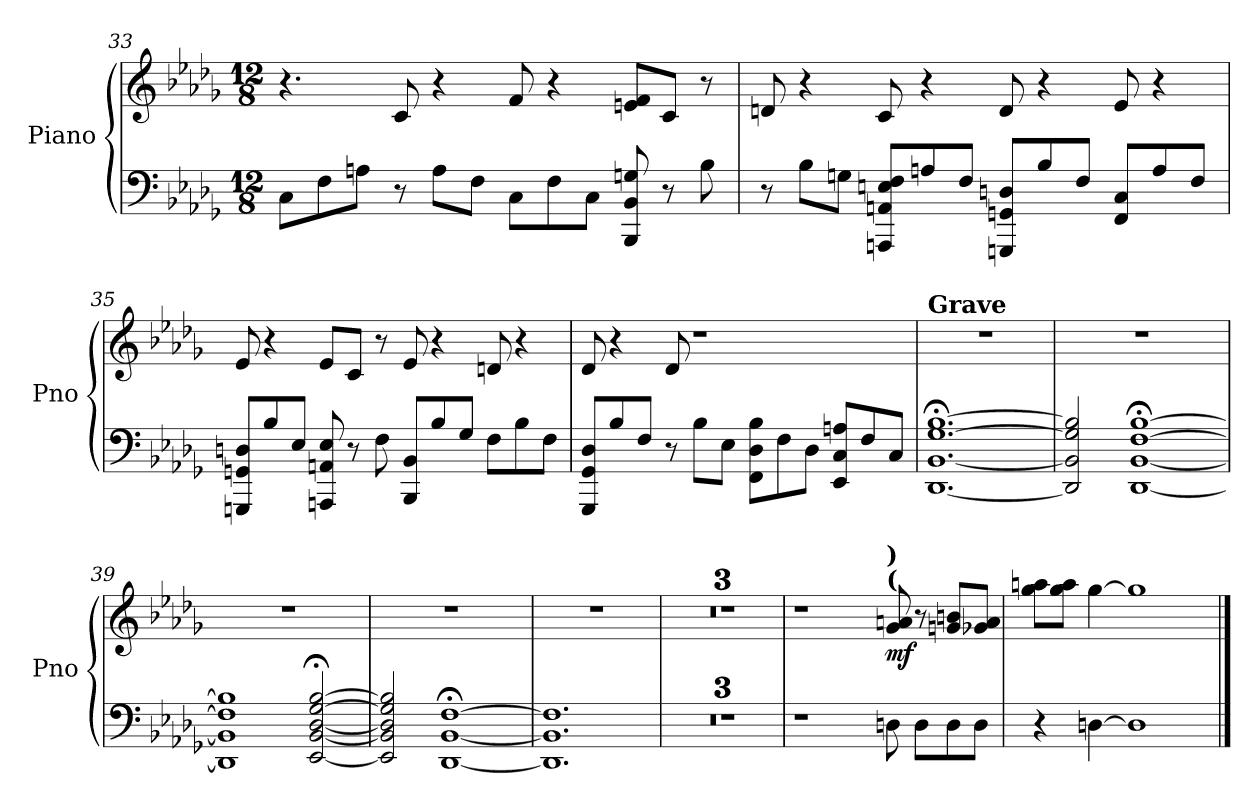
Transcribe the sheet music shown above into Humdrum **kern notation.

**kern	**kern	**dynam
*part1	*part1	*part1
*staff2	*staff1	*staff1/2
*I"Piano	*	*
*I'Pno	*	*
*clefF4	*clefG2	*
*k[b-e-a-d-g-]	*k[b-e-a-d-g-]	*
*D-:	*D-:	*
*M12/8	*M12/8	*
=33	=33	=33
8C\L	4.r	.
8F\	.	.
8An\J	.	.
8r	8c/	.
8A\L	4r	.
8F\J	.	.
8C\L	8f/	.
8F\	4r	.
8C\J	.	.
8BBB-/ 8BB-/ 8Gn/	8en/ 8f/L	.
8r	8c/J	.
8B-\	8r	.
!!LO:PB:g=z
=34	=34	=34
8r	8dn/	.
8B-\L	4r	.
8Gn\J	.	.
8AAAn/ 8AAn/ 8En/ 8F/L	8c/	.
8An/	4r	.
8F/J	.	.
8GGGn/ 8GGn/ 8Dn/L	8d/	.
8B-/	4r	.
8F/J	.	.
8FF/ 8C/L	8e-/	.
8A/	4r	.
8F/J	.	.
=35	=35	=35
8GGGn/ 8GGn/ 8Dn/L	8e-/	.
8B-/	4r	.
8E-/J	.	.
8AAAn/ 8AAn/ 8E-/	8e-/L	.
8r	8c/J	.
8F\	8r	.
8BBB-/ 8BB-/L	8e-/	.
8B-/	4r	.
8G-/J	.	.
8F\L	8dn/	.
8B-\	4r	.
8F\J	.	.
=36	=36	=36
8GGG-/ 8GG-/ 8D-/L	8d-/	.
8B-/	4r	.
8F/J	.	.
8r	8d-/	.
8B-\L	1r	.
8E-\J	.	.
8FF\ 8D-\ 8B-\L	.	.
8F\	.	.
8D-\J	.	.
8EE-/ 8C/ 8An/L	.	.
8F/	.	.
8C/J	.	.
!!LO:LB:g=z
=37	=37	=37
!	!LO:TX:a:B:t=Grave	!
[1.DD-;< [1.BB-;< [1.G-;< [1.B-;<	1.r	.
=38	=38	=38
2DD-/] 2BB-/] 2G-/] 2B-/]	1.r	.
[1DD-;< [1BB-;< [1F;< [1B-;<	.	.
=39	=39	=39
1DD-] 1BB-] 1F] 1B-]	1.r	.
[2EE-/;< [2BB-/;< [2D-/;< [2G-/;< [2B-/;<	.	.
=40	=40	=40
2EE-/] 2BB-/] 2D-/] 2G-/] 2B-/]	1.r	.
[1DD-;< [1BB-;< [1F;<	.	.
=41	=41	=41
1.DD-] 1.BB-] 1.F]	1.r	.
=42	=42	=42
1.r	1.r	.
=43	=43	=43
1.r	1.r	.
=44	=44	=44
1.r	1.r	.
=45	=45	=45
1r	1r	.
*	*MM80	*
!	!LO:TX:a:B:t=(	!
!	!LO:TX:a:B:t=)	!
!	!	!LO:DY:b
8Dn\	8g-/ 8an/	mf
8D\L	8r	.
8D\	8gn/ 8bn/L	.
8D\J	8g-X/ 8a/J	.
=46	=46	=46
4r	8gg-\ 8aan\L	.
.	8gg-\ 8aa\J	.
[4Dn\	[4gg-\	.
1D]	1gg-]	.
==	==	==
*-	*-	*-
